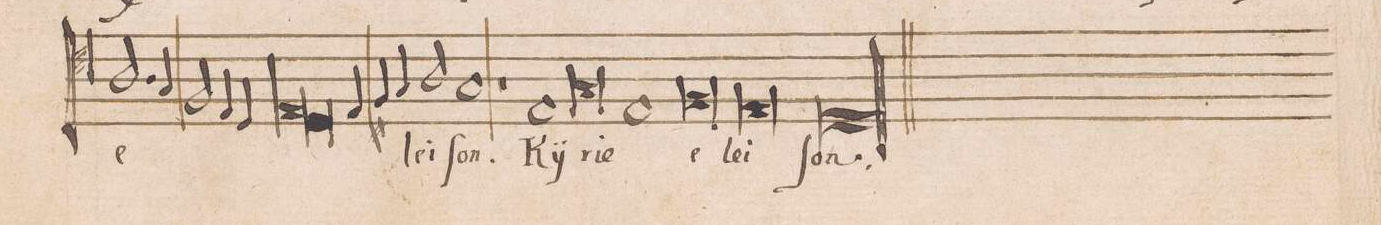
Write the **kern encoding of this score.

**kern	**text
*I"TENOR	*
*clefC4	*
*k[]	*
*met(C|)	*
*M2/1	*
4G/	.
=20	=20
2F/	.
4E/	.
4D/	.
*lig	*
*col	*
1E	.
=21-	=21-
2.D/	.
*Xlig	*
*Xcol	*
4E/	.
4F#X/	.
4G/	.
2A/	-lei-
=22-	=22-
1G	-ſon.
1r	.
=23-	=23-
1E	Kÿ-
0G	-ri-
=24-	=24-
1E	-e
=25-	=25-
0Fny	e-
=26-	=26-
0E	-lei-
=27-	=27-
00D/	-ſon.
=28||	=28||
*M2/1	*
*met(C|)	*
*-	*-
